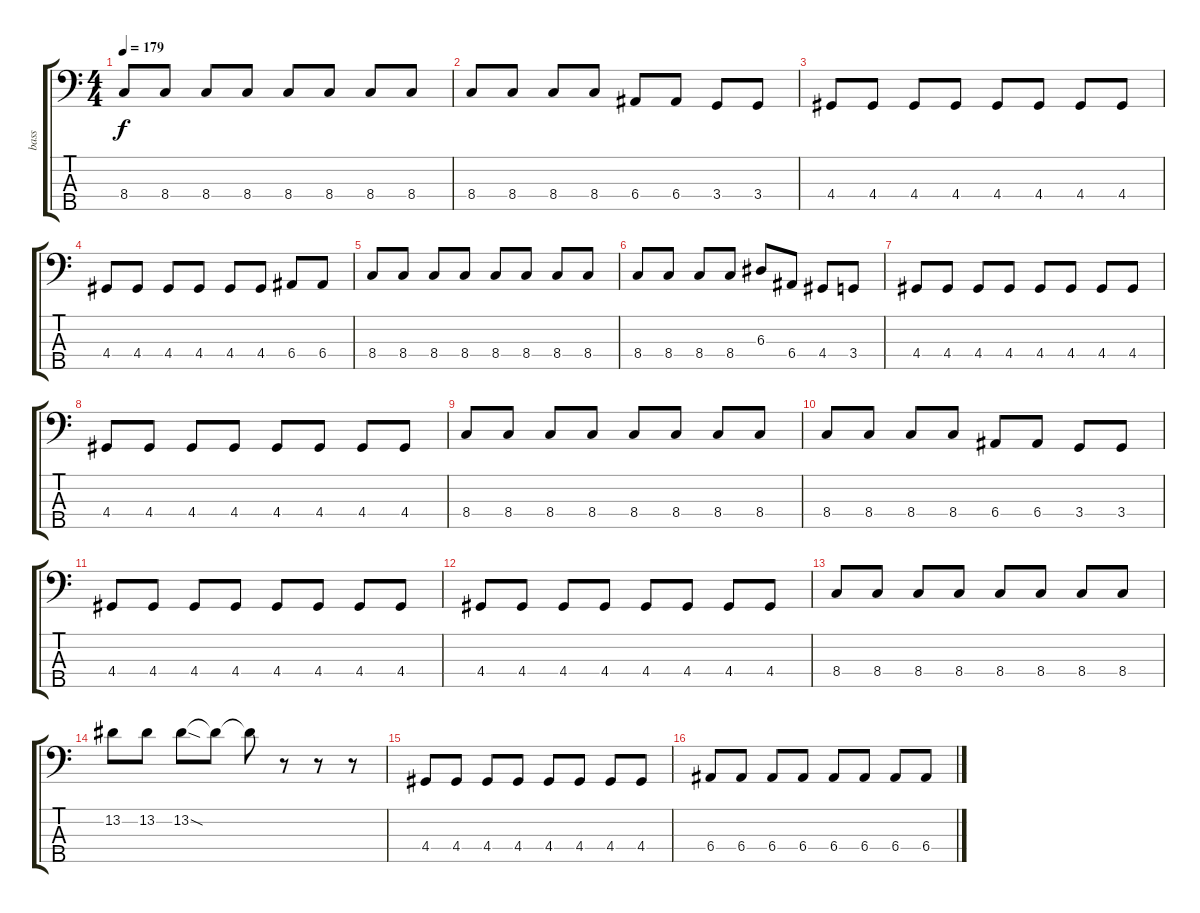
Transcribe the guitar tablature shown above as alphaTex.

\track ("bass" "bass") {instrument electricbassfinger}
\staff {score tabs}
\tuning (G2 D2 A1 E1 B0) {hide}
\ts (4 4)
\tempo 179
\clef f4
\ks c
8.4.8{dy f} 8.4.8 8.4.8 8.4.8 8.4.8 8.4.8 8.4.8 8.4.8 |
8.4.8 8.4.8 8.4.8 8.4.8 6.4.8 6.4.8 3.4.8 3.4.8 |
4.4.8 4.4.8 4.4.8 4.4.8 4.4.8 4.4.8 4.4.8 4.4.8 |
4.4.8 4.4.8 4.4.8 4.4.8 4.4.8 4.4.8 6.4.8 6.4.8 |
8.4.8 8.4.8 8.4.8 8.4.8 8.4.8 8.4.8 8.4.8 8.4.8 |
8.4.8 8.4.8 8.4.8 8.4.8 6.3.8 6.4.8 4.4.8 3.4.8 |
4.4.8 4.4.8 4.4.8 4.4.8 4.4.8 4.4.8 4.4.8 4.4.8 |
4.4.8 4.4.8 4.4.8 4.4.8 4.4.8 4.4.8 4.4.8 4.4.8 |
8.4.8 8.4.8 8.4.8 8.4.8 8.4.8 8.4.8 8.4.8 8.4.8 |
8.4.8 8.4.8 8.4.8 8.4.8 6.4.8 6.4.8 3.4.8 3.4.8 |
4.4.8 4.4.8 4.4.8 4.4.8 4.4.8 4.4.8 4.4.8 4.4.8 |
4.4.8 4.4.8 4.4.8 4.4.8 4.4.8 4.4.8 4.4.8 4.4.8 |
8.4.8 8.4.8 8.4.8 8.4.8 8.4.8 8.4.8 8.4.8 8.4.8 |
13.2.8 13.2.8 13.2{sod}.8 13.2{t}.8 13.2{t}.8 r.8 r.8 r.8 |
4.4.8 4.4.8 4.4.8 4.4.8 4.4.8 4.4.8 4.4.8 4.4.8 |
6.4.8 6.4.8 6.4.8 6.4.8 6.4.8 6.4.8 6.4.8 6.4.8
